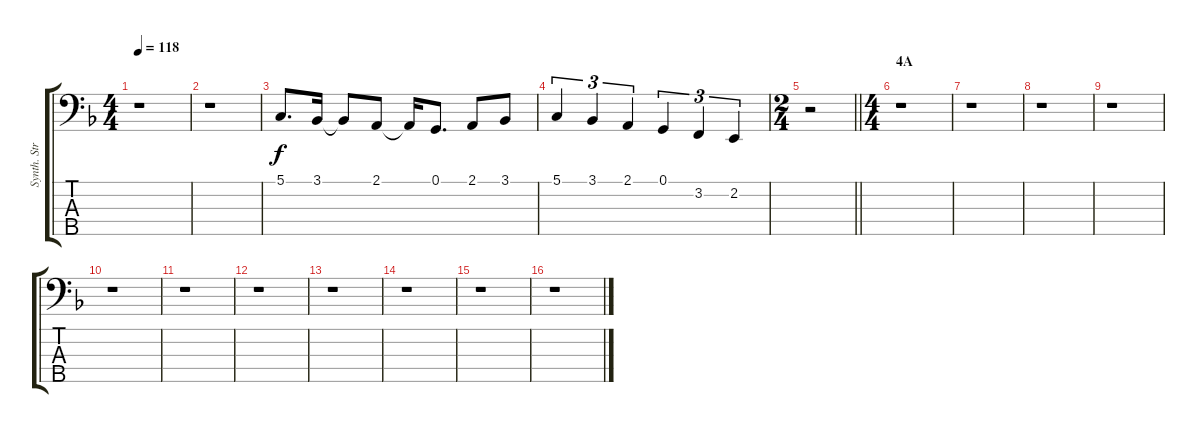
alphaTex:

\track ("Synth. Strings II" "Synth. Str") {instrument stringensemble1}
\staff {score tabs}
\tuning (G2 D2 A1 E1 B0) {hide}
\ts (4 4)
\tempo 118
\clef f4
\ks f
r.1{dy f} |
r.1 |
5.1.8{d} 3.1.16 3.1{t}.8 2.1.8 2.1{t}.16 0.1.8{d} 2.1.8 3.1.8 |
5.1.4{tu (3 2)} 3.1.4{tu (3 2)} 2.1.4{tu (3 2)} 0.1.4{tu (3 2)} 3.2.4{tu (3 2)} 2.2.4{tu (3 2)} |
\ts (2 4)
\barLineRight lightlight
r.2 |
\ts (4 4)
\section ("" "4A")
r.1 |
r.1 |
r.1 |
r.1 |
r.1 |
r.1 |
r.1 |
r.1 |
r.1 |
r.1 |
r.1
